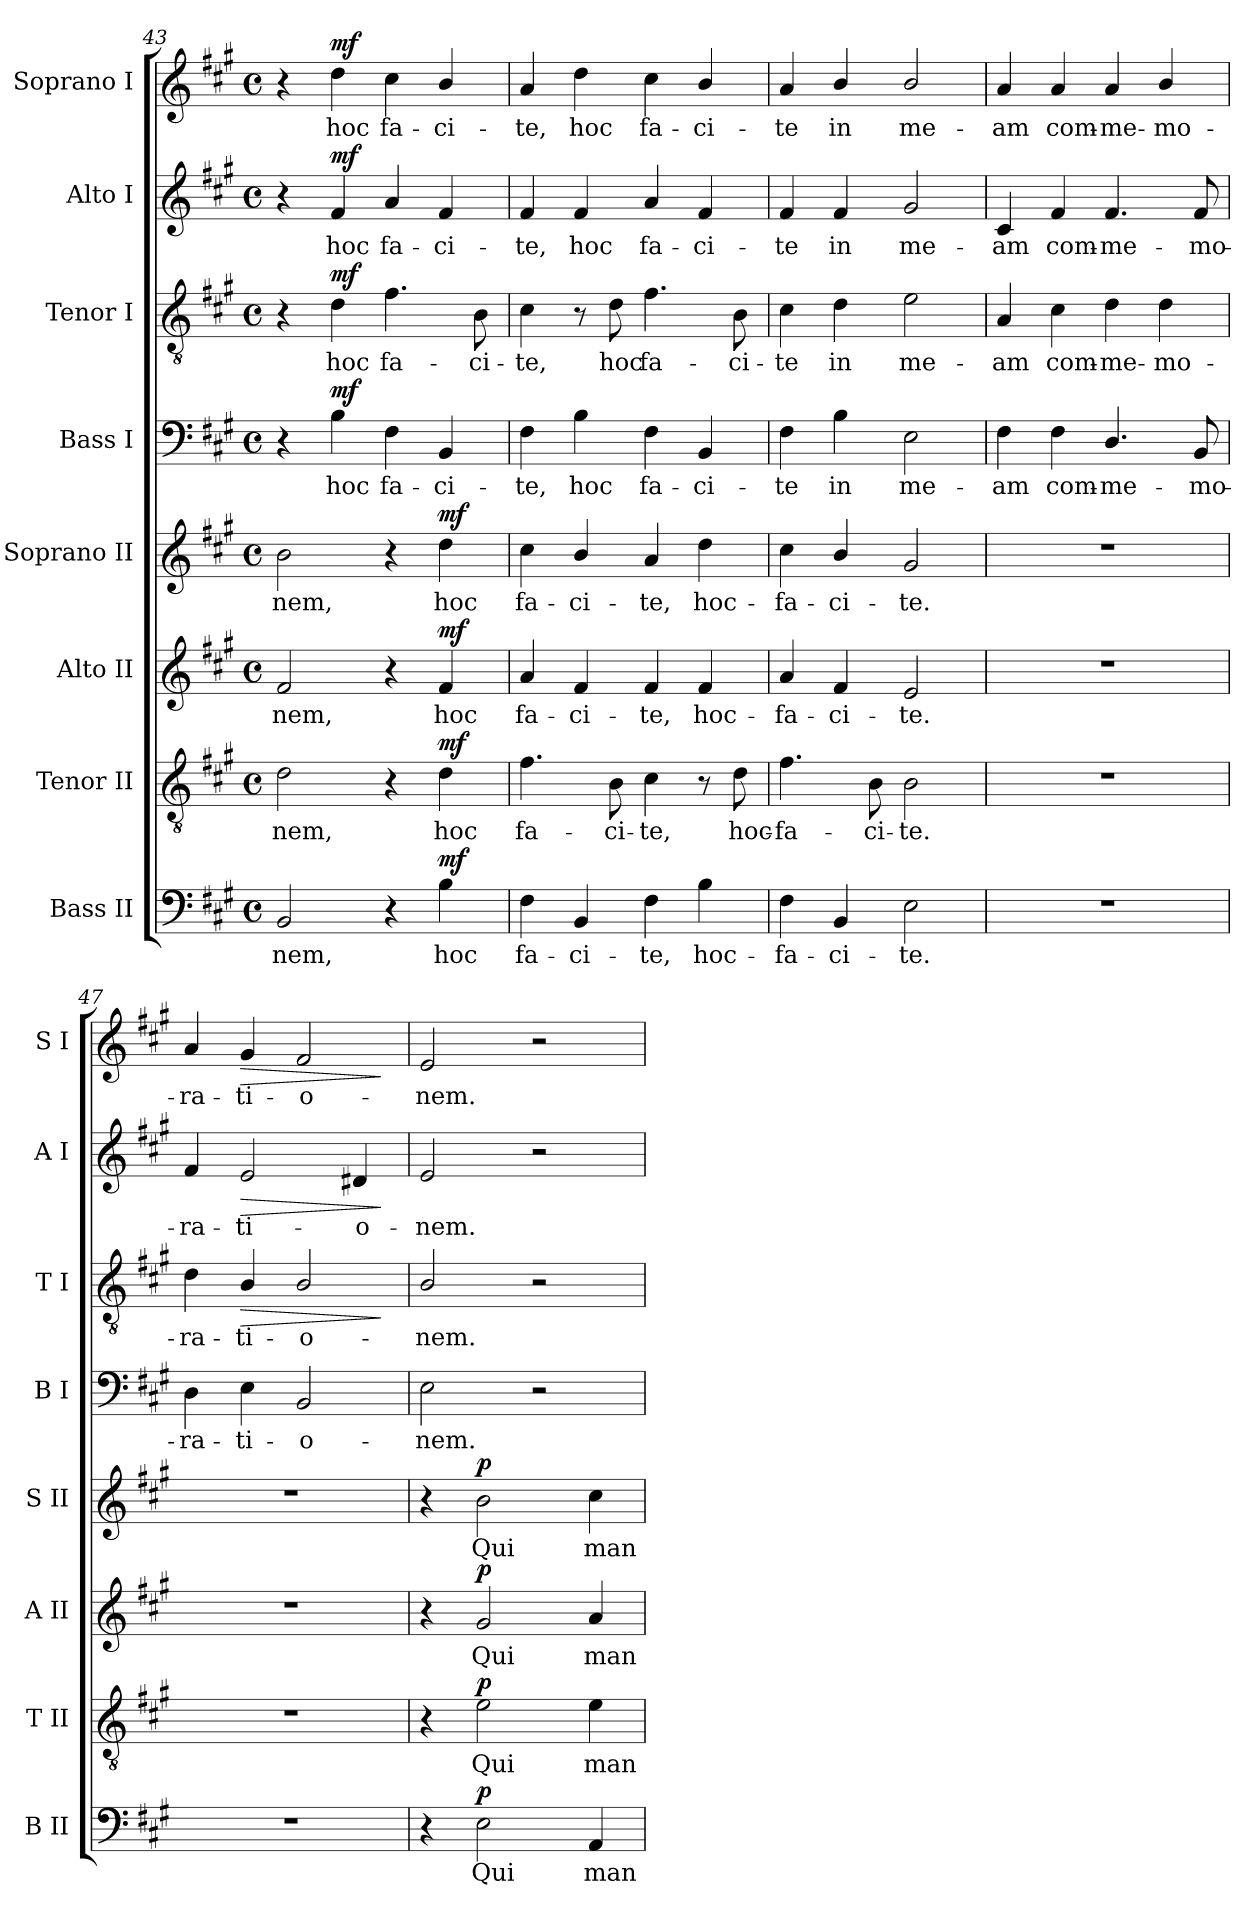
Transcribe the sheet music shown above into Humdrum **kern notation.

**kern	**text	**dynam	**kern	**text	**dynam	**kern	**text	**dynam	**kern	**text	**dynam	**kern	**text	**dynam	**kern	**text	**dynam	**kern	**text	**dynam	**kern	**text	**dynam
*part8	*part8	*part8	*part7	*part7	*part7	*part6	*part6	*part6	*part5	*part5	*part5	*part4	*part4	*part4	*part3	*part3	*part3	*part2	*part2	*part2	*part1	*part1	*part1
*staff8	*staff8	*staff8	*staff7	*staff7	*staff7	*staff6	*staff6	*staff6	*staff5	*staff5	*staff5	*staff4	*staff4	*staff4	*staff3	*staff3	*staff3	*staff2	*staff2	*staff2	*staff1	*staff1	*staff1
*I"Bass II	*	*	*I"Tenor II	*	*	*I"Alto II	*	*	*I"Soprano II	*	*	*I"Bass I	*	*	*I"Tenor I	*	*	*I"Alto I	*	*	*I"Soprano I	*	*
*I'B II	*	*	*I'T II	*	*	*I'A II	*	*	*I'S II	*	*	*I'B I	*	*	*I'T I	*	*	*I'A I	*	*	*I'S I	*	*
*clefF4	*	*	*clefGv2	*	*	*clefG2	*	*	*clefG2	*	*	*clefF4	*	*	*clefGv2	*	*	*clefG2	*	*	*clefG2	*	*
*k[f#c#g#]	*	*	*k[f#c#g#]	*	*	*k[f#c#g#]	*	*	*k[f#c#g#]	*	*	*k[f#c#g#]	*	*	*k[f#c#g#]	*	*	*k[f#c#g#]	*	*	*k[f#c#g#]	*	*
*A:	*	*	*A:	*	*	*A:	*	*	*A:	*	*	*A:	*	*	*A:	*	*	*A:	*	*	*A:	*	*
*M4/4	*	*	*M4/4	*	*	*M4/4	*	*	*M4/4	*	*	*M4/4	*	*	*M4/4	*	*	*M4/4	*	*	*M4/4	*	*
*met(c)	*	*	*met(c)	*	*	*met(c)	*	*	*met(c)	*	*	*met(c)	*	*	*met(c)	*	*	*met(c)	*	*	*met(c)	*	*
=43	=43	=43	=43	=43	=43	=43	=43	=43	=43	=43	=43	=43	=43	=43	=43	=43	=43	=43	=43	=43	=43	=43	=43
!	!LO:LY:b	!	!	!LO:LY:b	!	!	!LO:LY:b	!	!	!LO:LY:b	!	!	!	!	!	!	!	!	!	!	!	!	!
2BB	-nem,	.	2d	-nem,	.	2f#	-nem,	.	2b	-nem,	.	4r	.	.	4r	.	.	4r	.	.	4r	.	.
!	!	!	!	!	!	!	!	!	!	!	!	!	!LO:LY:b	!LO:DY:b	!	!LO:LY:b	!LO:DY:b	!	!LO:LY:b	!LO:DY:b	!	!LO:LY:b	!LO:DY:b
.	.	.	.	.	.	.	.	.	.	.	.	4B	hoc	mf	4d	hoc	mf	4f#	hoc	mf	4dd	hoc	mf
!	!	!	!	!	!	!	!	!	!	!	!	!	!LO:LY:b	!	!	!LO:LY:b	!	!	!LO:LY:b	!	!	!LO:LY:b	!
4r	.	.	4r	.	.	4r	.	.	4r	.	.	4F#	fa-	.	4.f#	fa-	.	4a	fa-	.	4cc#	fa-	.
!	!LO:LY:b	!LO:DY:b	!	!LO:LY:b	!LO:DY:b	!	!LO:LY:b	!LO:DY:b	!	!LO:LY:b	!LO:DY:b	!	!LO:LY:b	!	!	!	!	!	!LO:LY:b	!	!	!LO:LY:b	!
4B	hoc	mf	4d	hoc	mf	4f#	hoc	mf	4dd	hoc	mf	4BB	-ci-	.	.	.	.	4f#	-ci-	.	4b/	-ci-	.
!	!	!	!	!	!	!	!	!	!	!	!	!	!	!	!	!LO:LY:b	!	!	!	!	!	!	!
.	.	.	.	.	.	.	.	.	.	.	.	.	.	.	8B	-ci-	.	.	.	.	.	.	.
=44	=44	=44	=44	=44	=44	=44	=44	=44	=44	=44	=44	=44	=44	=44	=44	=44	=44	=44	=44	=44	=44	=44	=44
!	!LO:LY:b	!	!	!LO:LY:b	!	!	!LO:LY:b	!	!	!LO:LY:b	!	!	!LO:LY:b	!	!	!LO:LY:b	!	!	!LO:LY:b	!	!	!LO:LY:b	!
4F#	fa-	.	4.f#	fa-	.	4a	fa-	.	4cc#	fa-	.	4F#	-te,	.	4c#	-te,	.	4f#	-te,	.	4a	-te,	.
!	!LO:LY:b	!	!	!	!	!	!LO:LY:b	!	!	!LO:LY:b	!	!	!LO:LY:b	!	!	!	!	!	!LO:LY:b	!	!	!LO:LY:b	!
4BB	-ci-	.	.	.	.	4f#	-ci-	.	4b/	-ci-	.	4B	hoc	.	8r	.	.	4f#	hoc	.	4dd	hoc	.
!	!	!	!	!LO:LY:b	!	!	!	!	!	!	!	!	!	!	!	!LO:LY:b	!	!	!	!	!	!	!
.	.	.	8B	-ci-	.	.	.	.	.	.	.	.	.	.	8d	hoc	.	.	.	.	.	.	.
!	!LO:LY:b	!	!	!LO:LY:b	!	!	!LO:LY:b	!	!	!LO:LY:b	!	!	!LO:LY:b	!	!	!LO:LY:b	!	!	!LO:LY:b	!	!	!LO:LY:b	!
4F#	-te,	.	4c#	-te,	.	4f#	-te,	.	4a	-te,	.	4F#	fa-	.	4.f#	fa-	.	4a	fa-	.	4cc#	fa-	.
!	!LO:LY:b	!	!	!	!	!	!LO:LY:b	!	!	!LO:LY:b	!	!	!LO:LY:b	!	!	!	!	!	!LO:LY:b	!	!	!LO:LY:b	!
4B	hoc-	.	8r	.	.	4f#	hoc-	.	4dd	hoc-	.	4BB	-ci-	.	.	.	.	4f#	-ci-	.	4b/	-ci-	.
!	!	!	!	!LO:LY:b	!	!	!	!	!	!	!	!	!	!	!	!LO:LY:b	!	!	!	!	!	!	!
.	.	.	8d	hoc-	.	.	.	.	.	.	.	.	.	.	8B	-ci-	.	.	.	.	.	.	.
=45	=45	=45	=45	=45	=45	=45	=45	=45	=45	=45	=45	=45	=45	=45	=45	=45	=45	=45	=45	=45	=45	=45	=45
!	!LO:LY:b	!	!	!LO:LY:b	!	!	!LO:LY:b	!	!	!LO:LY:b	!	!	!LO:LY:b	!	!	!LO:LY:b	!	!	!LO:LY:b	!	!	!LO:LY:b	!
4F#	-fa-	.	4.f#	-fa-	.	4a	-fa-	.	4cc#	-fa-	.	4F#	-te	.	4c#	-te	.	4f#	-te	.	4a	-te	.
!	!LO:LY:b	!	!	!	!	!	!LO:LY:b	!	!	!LO:LY:b	!	!	!LO:LY:b	!	!	!LO:LY:b	!	!	!LO:LY:b	!	!	!LO:LY:b	!
4BB	-ci-	.	.	.	.	4f#	-ci-	.	4b/	-ci-	.	4B	in	.	4d	in	.	4f#	in	.	4b/	in	.
!	!	!	!	!LO:LY:b	!	!	!	!	!	!	!	!	!	!	!	!	!	!	!	!	!	!	!
.	.	.	8B	-ci-	.	.	.	.	.	.	.	.	.	.	.	.	.	.	.	.	.	.	.
!	!LO:LY:b	!	!	!LO:LY:b	!	!	!LO:LY:b	!	!	!LO:LY:b	!	!	!LO:LY:b	!	!	!LO:LY:b	!	!	!LO:LY:b	!	!	!LO:LY:b	!
2E	-te.	.	2B	-te.	.	2e	-te.	.	2g#	-te.	.	2E	me-	.	2e	me-	.	2g#	me-	.	2b/	me-	.
=46	=46	=46	=46	=46	=46	=46	=46	=46	=46	=46	=46	=46	=46	=46	=46	=46	=46	=46	=46	=46	=46	=46	=46
!	!	!	!	!	!	!	!	!	!	!	!	!	!LO:LY:b	!	!	!LO:LY:b	!	!	!LO:LY:b	!	!	!LO:LY:b	!
1r	.	.	1r	.	.	1r	.	.	1r	.	.	4F#	-am	.	4A	-am	.	4c#	-am	.	4a	-am	.
!	!	!	!	!	!	!	!	!	!	!	!	!	!LO:LY:b	!	!	!LO:LY:b	!	!	!LO:LY:b	!	!	!LO:LY:b	!
.	.	.	.	.	.	.	.	.	.	.	.	4F#	com-	.	4c#	com-	.	4f#	com-	.	4a	com-	.
!	!	!	!	!	!	!	!	!	!	!	!	!	!LO:LY:b	!	!	!LO:LY:b	!	!	!LO:LY:b	!	!	!LO:LY:b	!
.	.	.	.	.	.	.	.	.	.	.	.	4.D/	-me-	.	4d	-me-	.	4.f#	-me-	.	4a	-me-	.
!	!	!	!	!	!	!	!	!	!	!	!	!	!	!	!	!LO:LY:b	!	!	!	!	!	!LO:LY:b	!
.	.	.	.	.	.	.	.	.	.	.	.	.	.	.	4d	-mo-	.	.	.	.	4b/	-mo-	.
!	!	!	!	!	!	!	!	!	!	!	!	!	!LO:LY:b	!	!	!	!	!	!LO:LY:b	!	!	!	!
.	.	.	.	.	.	.	.	.	.	.	.	8BB	-mo-	.	.	.	.	8f#	-mo-	.	.	.	.
=47	=47	=47	=47	=47	=47	=47	=47	=47	=47	=47	=47	=47	=47	=47	=47	=47	=47	=47	=47	=47	=47	=47	=47
!	!	!	!	!	!	!	!	!	!	!	!	!	!LO:LY:b	!	!	!LO:LY:b	!	!	!LO:LY:b	!	!	!LO:LY:b	!
1r	.	.	1r	.	.	1r	.	.	1r	.	.	4D	-ra-	.	4d	-ra-	.	4f#	-ra-	.	4a	-ra-	.
!	!	!	!	!	!	!	!	!	!	!	!	!	!LO:LY:b	!	!	!LO:LY:b	!LO:HP:b	!	!LO:LY:b	!LO:HP:b	!	!LO:LY:b	!LO:HP:b
.	.	.	.	.	.	.	.	.	.	.	.	4E	-ti-	.	4B/	-ti-	>	2e	-ti-	>	4g#	-ti-	>
!	!	!	!	!	!	!	!	!	!	!	!	!	!LO:LY:b	!	!	!LO:LY:b	!	!	!	!	!	!LO:LY:b	!
.	.	.	.	.	.	.	.	.	.	.	.	2BB	-o-	.	2B/	-o-	.	.	.	.	2f#	-o-	.
!	!	!	!	!	!	!	!	!	!	!	!	!	!	!	!	!	!	!	!LO:LY:b	!	!	!	!
.	.	.	.	.	.	.	.	.	.	.	.	.	.	.	.	.	.	4d#X	-o-	.	.	.	.
.	.	.	.	.	.	.	.	.	.	.	.	.	.	.	.	.	]	.	.	]	.	.	]
=48	=48	=48	=48	=48	=48	=48	=48	=48	=48	=48	=48	=48	=48	=48	=48	=48	=48	=48	=48	=48	=48	=48	=48
!	!	!	!	!	!	!	!	!	!	!	!	!	!LO:LY:b	!	!	!LO:LY:b	!	!	!LO:LY:b	!	!	!LO:LY:b	!
4r	.	.	4r	.	.	4r	.	.	4r	.	.	2E	-nem.	.	2B/	-nem.	.	2e	-nem.	.	2e	-nem.	.
!	!LO:LY:b	!LO:DY:b	!	!LO:LY:b	!LO:DY:b	!	!LO:LY:b	!LO:DY:b	!	!LO:LY:b	!LO:DY:b	!	!	!	!	!	!	!	!	!	!	!	!
2E	Qui	p	2e	Qui	p	2g#	Qui	p	2b	Qui	p	.	.	.	.	.	.	.	.	.	.	.	.
.	.	.	.	.	.	.	.	.	.	.	.	2r	.	.	2r	.	.	2r	.	.	2r	.	.
!	!LO:LY:b	!	!	!LO:LY:b	!	!	!LO:LY:b	!	!	!LO:LY:b	!	!	!	!	!	!	!	!	!	!	!	!	!
4AA	man-	.	4e	man-	.	4a	man-	.	4cc#	man-	.	.	.	.	.	.	.	.	.	.	.	.	.
=	=	=	=	=	=	=	=	=	=	=	=	=	=	=	=	=	=	=	=	=	=	=	=
*-	*-	*-	*-	*-	*-	*-	*-	*-	*-	*-	*-	*-	*-	*-	*-	*-	*-	*-	*-	*-	*-	*-	*-
